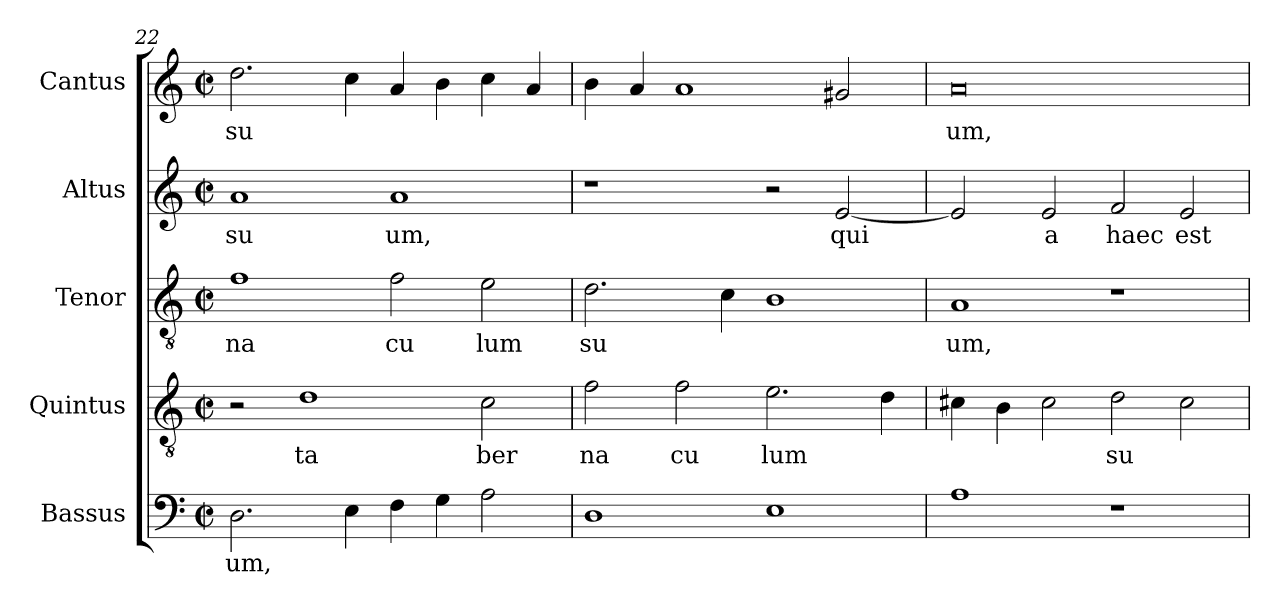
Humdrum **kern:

**kern	**text	**kern	**text	**kern	**text	**kern	**text	**kern	**text
*part5	*part5	*part4	*part4	*part3	*part3	*part2	*part2	*part1	*part1
*staff5	*staff5	*staff4	*staff4	*staff3	*staff3	*staff2	*staff2	*staff1	*staff1
*I"Bassus	*	*I"Quintus	*	*I"Tenor	*	*I"Altus	*	*I"Cantus	*
*clefF4	*	*clefGv2	*	*clefGv2	*	*clefG2	*	*clefG2	*
*k[]	*	*k[]	*	*k[]	*	*k[]	*	*k[]	*
*C:	*	*C:	*	*C:	*	*C:	*	*C:	*
*M2/2	*	*M2/2	*	*M2/2	*	*M2/2	*	*M2/2	*
*met(c|)	*	*met(c|)	*	*met(c|)	*	*met(c|)	*	*met(c|)	*
=22	=22	=22	=22	=22	=22	=22	=22	=22	=22
!	!LO:LY:b:cj	!	!	!	!LO:LY:b:cj	!	!LO:LY:b:cj	!	!LO:LY:b:cj
2.D\	-um,	2r	.	1f	na	1a	su	2.dd\	su
!	!	!	!LO:LY:b:cj	!	!	!	!	!	!
.	.	1d	ta	.	.	.	.	.	.
!	!LO:LY:b:cj	!	!	!	!	!	!	!	!LO:LY:b:cj
4E\	.	.	.	.	.	.	.	4cc\	.
!	!LO:LY:b:cj	!	!	!	!LO:LY:b:cj	!	!LO:LY:b:cj	!	!LO:LY:b:cj
4F\	.	.	.	2f\	cu	1a	um,	4a/	.
!	!LO:LY:b:cj	!	!	!	!	!	!	!	!LO:LY:b:cj
4G\	.	.	.	.	.	.	.	4b\	.
!	!LO:LY:b:cj	!	!LO:LY:b:cj	!	!LO:LY:b:cj	!	!	!	!LO:LY:b:cj
2A\	.	2c\	ber	2e\	lum	.	.	4cc\	.
!	!	!	!	!	!	!	!	!	!LO:LY:b:cj
.	.	.	.	.	.	.	.	4a/	.
=23	=23	=23	=23	=23	=23	=23	=23	=23	=23
!	!LO:LY:b:cj	!	!LO:LY:b:cj	!	!LO:LY:b:cj	!	!	!	!LO:LY:b:cj
1D	.	2f\	na	2.d\	su	1r	.	4b\	.
!	!	!	!	!	!	!	!	!	!LO:LY:b:cj
.	.	.	.	.	.	.	.	4a/	.
!	!	!	!LO:LY:b:cj	!	!	!	!	!	!LO:LY:b:cj
.	.	2f\	cu	.	.	.	.	1a	.
!	!	!	!	!	!LO:LY:b:cj	!	!	!	!
.	.	.	.	4c\	.	.	.	.	.
!	!LO:LY:b:cj	!	!LO:LY:b:cj	!	!LO:LY:b:cj	!	!	!	!
1E	.	2.e\	lum	1B	.	2r	.	.	.
!	!	!	!	!	!	!	!LO:LY:b:cj	!	!LO:LY:b:cj
.	.	.	.	.	.	[<2e/	qui	2g#/	.
!	!	!	!LO:LY:b:cj	!	!	!	!	!	!
.	.	4d\	.	.	.	.	.	.	.
!!LO:LB:g=z
=24	=24	=24	=24	=24	=24	=24	=24	=24	=24
!	!LO:LY:b:cj	!	!LO:LY:b:cj	!	!LO:LY:b:cj	!	!LO:LY:b:cj	!	!LO:LY:b:cj
1A	.	4c#X\	.	1A	um,	2e/]	.	0a	um,
!	!	!	!LO:LY:b:cj	!	!	!	!	!	!
.	.	4B\	.	.	.	.	.	.	.
!	!	!	!LO:LY:b:cj	!	!	!	!LO:LY:b:cj	!	!
.	.	2c#\	.	.	.	2e/	a	.	.
!	!	!	!LO:LY:b:cj	!	!	!	!LO:LY:b:cj	!	!
1r	.	2d\	su	1r	.	2f/	haec	.	.
!	!	!	!LO:LY:b:cj	!	!	!	!LO:LY:b:cj	!	!
.	.	2c#\	.	.	.	2e/	est	.	.
=	=	=	=	=	=	=	=	=	=
*-	*-	*-	*-	*-	*-	*-	*-	*-	*-
